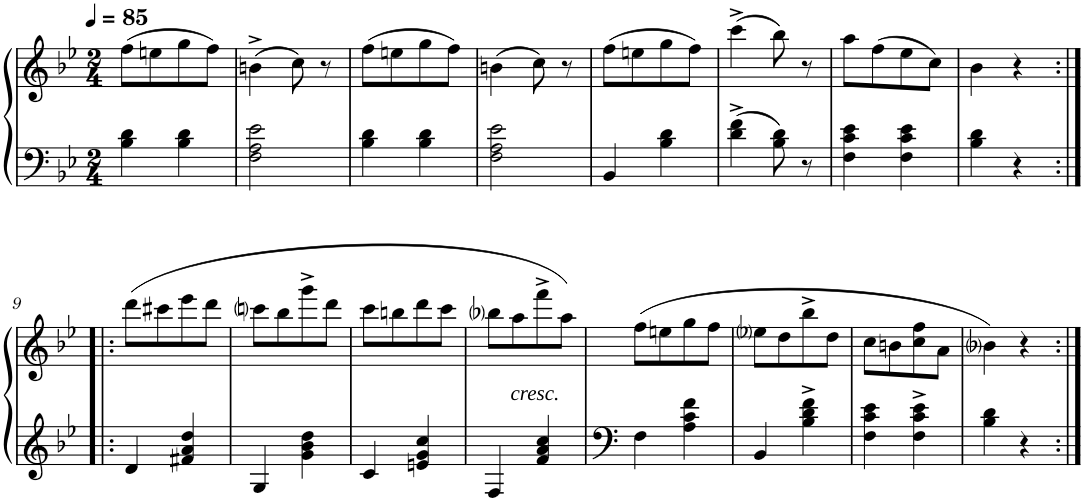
**kern	**kern
*part1	*part1
*staff2	*staff1
*I"Midi_1	*
*clefF4	*clefG2
*k[b-e-]	*k[b-e-]
*B-:	*B-:
*M2/4	*M2/4
*MM85	*MM85
=1	=1
4B-\ 4d\	(>8ff\L
.	8een\
4B-\ 4d\	8gg\
.	8ff\J)
=2	=2
2F\ 2A\ 2e-\	(>4bn^\
.	8cc\)
.	8r
=3	=3
4B-\ 4d\	(>8ff\L
.	8een\
4B-\ 4d\	8gg\
.	8ff\J)
=4	=4
2F\ 2A\ 2e-\	(>4bn\
.	8cc\)
.	8r
=5	=5
4BB-/	(>8ff\L
.	8een\
4B-\ 4d\	8gg\
.	8ff\J)
=6	=6
4d\^ 4f\^	(>4ccc^\
8B-\ 8d\	8bb-\)
8r	8r
=7	=7
4F\ 4c\ 4e-\	8aa\L
.	(8ff\
4F\ 4c\ 4e-\	8ee-\
.	8cc\J)
=8	=8
4B-\ 4d\	4b-\
4r	4r
!!LO:LB:g=z
=9:|!|:	=9:|!|:
4d/	(>8ddd\L
.	8ccc#X\
4f#X/ 4a/ 4dd/	8eee-\
.	8ddd\J
=10	=10
4G/	8cccni\L
.	8bb-\
4g\ 4b-\ 4dd\	8ggg^\
.	8ddd\J
=11	=11
4c/	8ccc\L
.	8bbn\
4en/ 4g/ 4cc/	8ddd\
.	8ccc\J
=12	=12
4F/	8bb-i\L
!	!LO:TX:b:i:t=cresc.
.	8aa\
4f/ 4a/ 4cc/	8fff^\
.	8aa\J)
=13	=13
4F\	(>8ff\L
.	8een\
4A\ 4c\ 4f\	8gg\
.	8ff\J
=14	=14
4BB-/	8ee-i\L
.	8dd\
4B-\^ 4d\^ 4f\^	8bb-^\
.	8dd\J
=15	=15
4F\ 4c\ 4e-\	8cc\L
.	8bn\
4F\^ 4c\^ 4e-\^	8cc\ 8ff\
.	8a\J
=16	=16
4B-\ 4d\	4b-i\)
4r	4r
=:|!	=:|!
*-	*-
